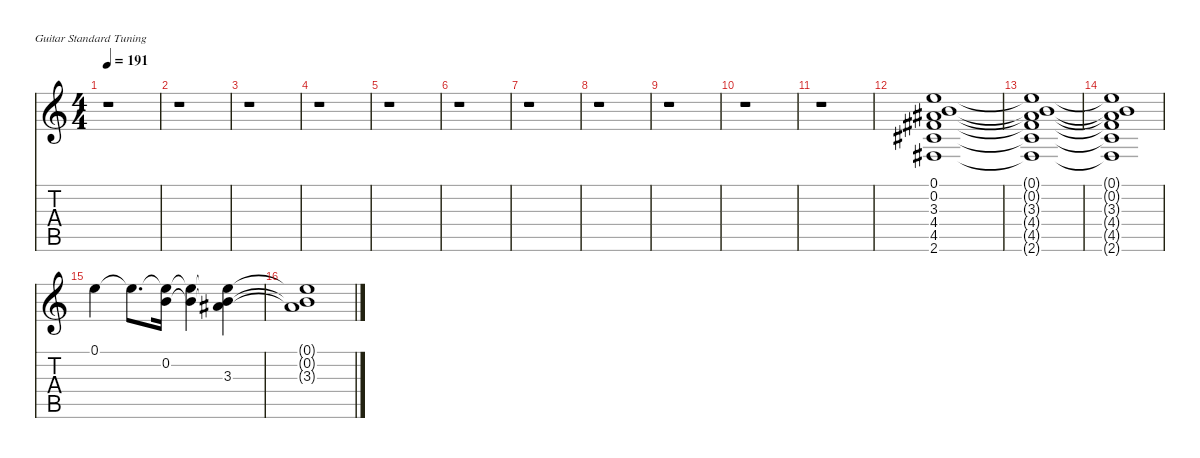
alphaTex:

\defaultSystemsLayout 4
\hideDynamics
\bracketExtendMode nobrackets
\singleTrackTrackNamePolicy hidden
\multiTrackTrackNamePolicy hidden
\firstSystemTrackNameMode fullname
\firstSystemTrackNameOrientation horizontal
\otherSystemsTrackNameOrientation horizontal
\track ("Guitar 1" "dist.guit.") {mute instrument distortionguitar}
\staff {score tabs}
\tuning (E4 B3 G3 D3 A2 E2)
\ts (4 4)
\tempo 191
\clef g2
\ks c
r.1{dy mf beam Down} |
r.1{beam Down} |
r.1{beam Down} |
r.1{beam Down} |
r.1{beam Down} |
r.1{beam Down} |
r.1{beam Down} |
r.1{beam Down} |
r.1{beam Down} |
r.1{beam Down} |
r.1{beam Down} |
(0.1 0.2 3.3{acc #} 4.4{acc #} 4.5{acc #} 2.6{acc #}).1{dy mp beam Up} |
(0.1{t} 0.2{t} 3.3{t acc #} 4.4{t acc #} 4.5{t acc #} 2.6{t acc #}).1{beam Up} |
(0.1{t} 0.2{t} 3.3{t acc #} 4.4{t acc #} 4.5{t acc #} 2.6{t acc #}).1{beam Up} |
0.1.4{beam Down} 0.1{t}.8{d beam Down} (0.1{t} 0.2).16{beam Down} (0.1{t} 0.2{t}).4{beam Down} (0.1{t} 0.2{t} 3.3{acc #}).4{beam Down} |
(0.1{t} 0.2{t} 3.3{t acc #}).1{beam Down}
